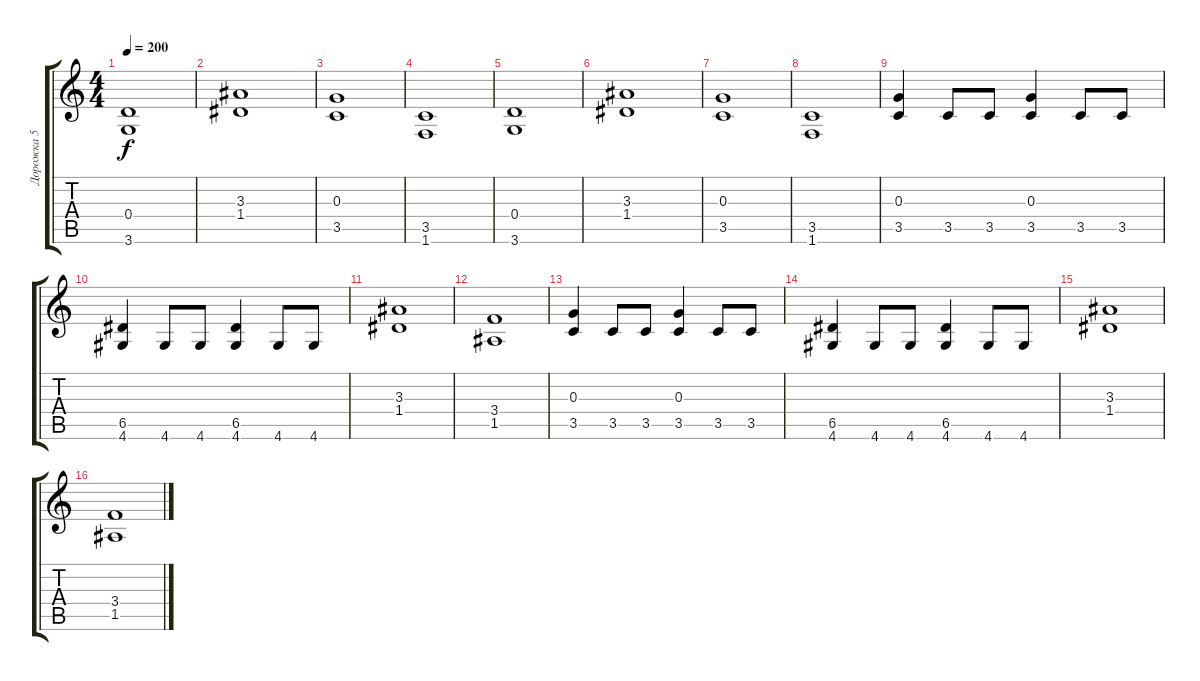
\track ("Дорожка 5" "Дорожка 5") {instrument distortionguitar}
\staff {score tabs}
\tuning (E4 B3 G3 D3 A2 E2) {hide}
\ts (4 4)
\tempo 200
\clef g2
\ks c
(0.4 3.6).1{dy f} |
(3.3 1.4).1 |
(0.3 3.5).1 |
(3.5 1.6).1 |
(0.4 3.6).1 |
(3.3 1.4).1 |
(0.3 3.5).1 |
(3.5 1.6).1 |
(0.3 3.5).4 3.5.8 3.5.8 (0.3 3.5).4 3.5.8 3.5.8 |
(6.5 4.6).4 4.6.8 4.6.8 (6.5 4.6).4 4.6.8 4.6.8 |
(3.3 1.4).1 |
(3.4 1.5).1 |
(0.3 3.5).4 3.5.8 3.5.8 (0.3 3.5).4 3.5.8 3.5.8 |
(6.5 4.6).4 4.6.8 4.6.8 (6.5 4.6).4 4.6.8 4.6.8 |
(3.3 1.4).1 |
(3.4 1.5).1
